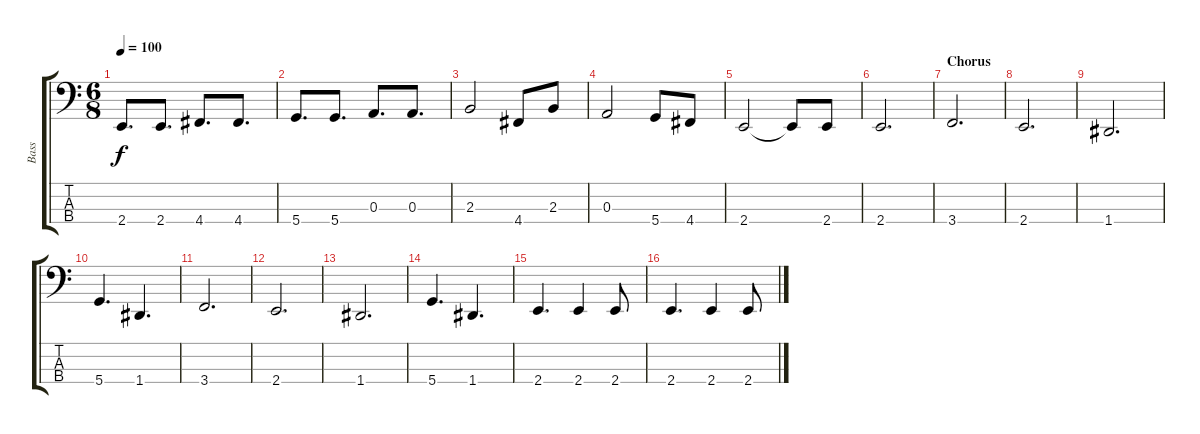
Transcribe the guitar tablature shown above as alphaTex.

\track ("Bass" "Bass") {instrument electricbasspick}
\staff {score tabs}
\tuning (G2 D2 A1 D1) {hide}
\ts (6 8)
\tempo 100
\clef f4
\ks c
2.4.8{d dy f} 2.4.8{d} 4.4.8{d} 4.4.8{d} |
5.4.8{d} 5.4.8{d} 0.3.8{d} 0.3.8{d} |
2.3.2 4.4.8 2.3.8 |
0.3.2 5.4.8 4.4.8 |
2.4.2 2.4{t}.8 2.4.8 |
2.4.2{d} |
\section ("" "Chorus")
3.4.2{d} |
2.4.2{d} |
1.4.2{d} |
5.4.4{d} 1.4.4{d} |
3.4.2{d} |
2.4.2{d} |
1.4.2{d} |
5.4.4{d} 1.4.4{d} |
2.4.4{d} 2.4.4 2.4.8 |
2.4.4{d} 2.4.4 2.4.8
